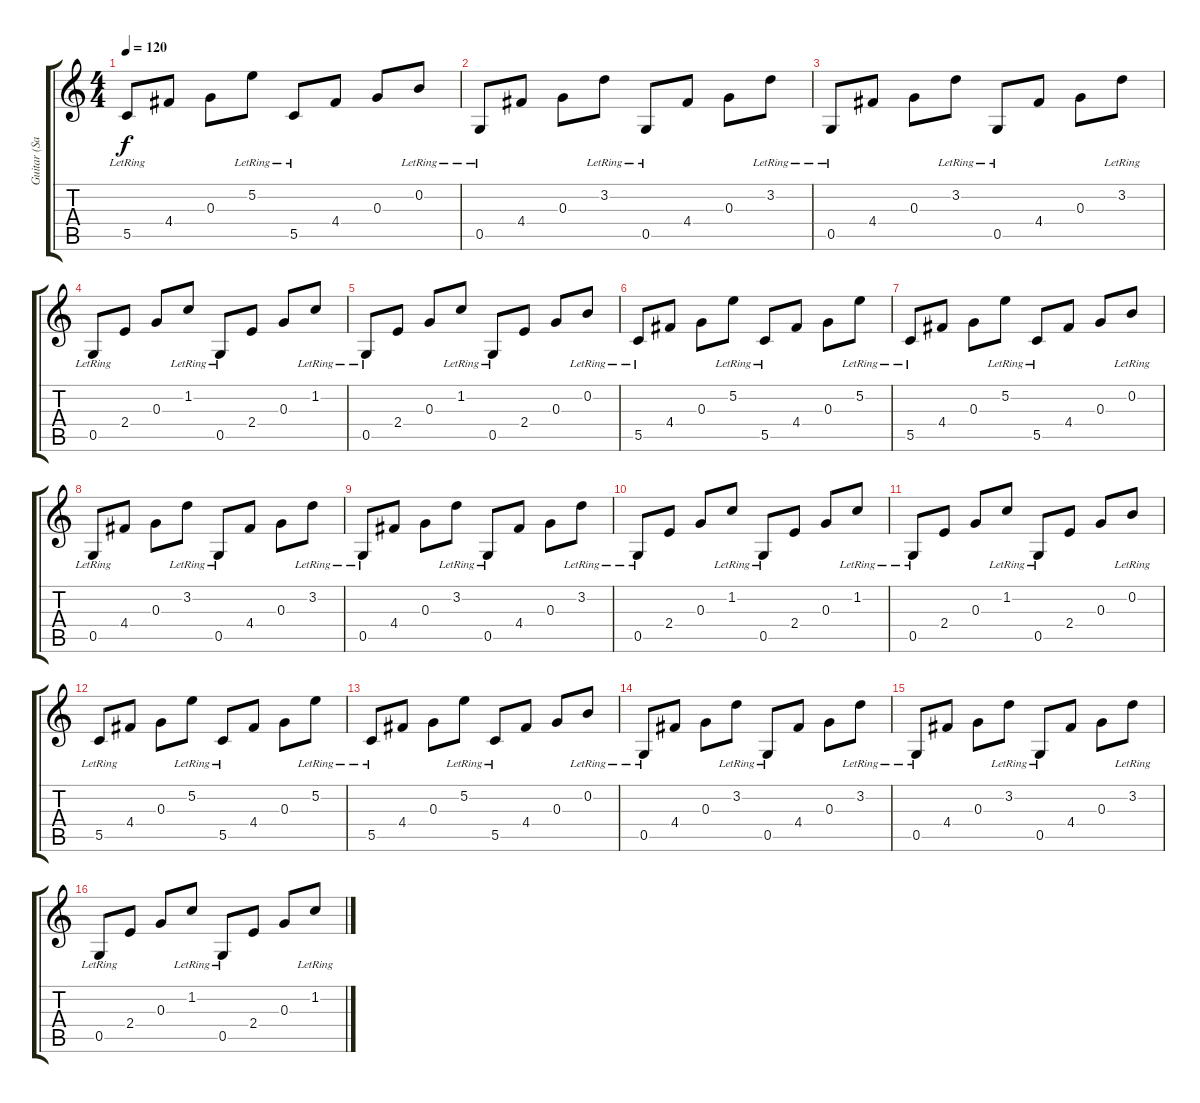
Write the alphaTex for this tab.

\track ("Guitar (Same as First Guitar)" "Guitar (Sa") {instrument acousticguitarsteel}
\staff {score tabs}
\tuning (D4 B3 G3 D3 G2 D2) {hide}
\ts (4 4)
\tempo 120
\clef g2
\ks c
5.5{lr}.8{dy f} 4.4.8 0.3.8 5.2{lr}.8 5.5{lr}.8 4.4.8 0.3.8 0.2{lr}.8 |
0.5{lr}.8 4.4.8 0.3.8 3.2{lr}.8 0.5{lr}.8 4.4.8 0.3.8 3.2{lr}.8 |
0.5{lr}.8 4.4.8 0.3.8 3.2{lr}.8 0.5{lr}.8 4.4.8 0.3.8 3.2{lr}.8 |
0.5{lr}.8 2.4.8 0.3.8 1.2{lr}.8 0.5{lr}.8 2.4.8 0.3.8 1.2{lr}.8 |
0.5{lr}.8 2.4.8 0.3.8 1.2{lr}.8 0.5{lr}.8 2.4.8 0.3.8 0.2{lr}.8 |
5.5{lr}.8 4.4.8 0.3.8 5.2{lr}.8 5.5{lr}.8 4.4.8 0.3.8 5.2{lr}.8 |
5.5{lr}.8 4.4.8 0.3.8 5.2{lr}.8 5.5{lr}.8 4.4.8 0.3.8 0.2{lr}.8 |
0.5{lr}.8 4.4.8 0.3.8 3.2{lr}.8 0.5{lr}.8 4.4.8 0.3.8 3.2{lr}.8 |
0.5{lr}.8 4.4.8 0.3.8 3.2{lr}.8 0.5{lr}.8 4.4.8 0.3.8 3.2{lr}.8 |
0.5{lr}.8 2.4.8 0.3.8 1.2{lr}.8 0.5{lr}.8 2.4.8 0.3.8 1.2{lr}.8 |
0.5{lr}.8 2.4.8 0.3.8 1.2{lr}.8 0.5{lr}.8 2.4.8 0.3.8 0.2{lr}.8 |
5.5{lr}.8 4.4.8 0.3.8 5.2{lr}.8 5.5{lr}.8 4.4.8 0.3.8 5.2{lr}.8 |
5.5{lr}.8 4.4.8 0.3.8 5.2{lr}.8 5.5{lr}.8 4.4.8 0.3.8 0.2{lr}.8 |
0.5{lr}.8 4.4.8 0.3.8 3.2{lr}.8 0.5{lr}.8 4.4.8 0.3.8 3.2{lr}.8 |
0.5{lr}.8 4.4.8 0.3.8 3.2{lr}.8 0.5{lr}.8 4.4.8 0.3.8 3.2{lr}.8 |
0.5{lr}.8 2.4.8 0.3.8 1.2{lr}.8 0.5{lr}.8 2.4.8 0.3.8 1.2{lr}.8
